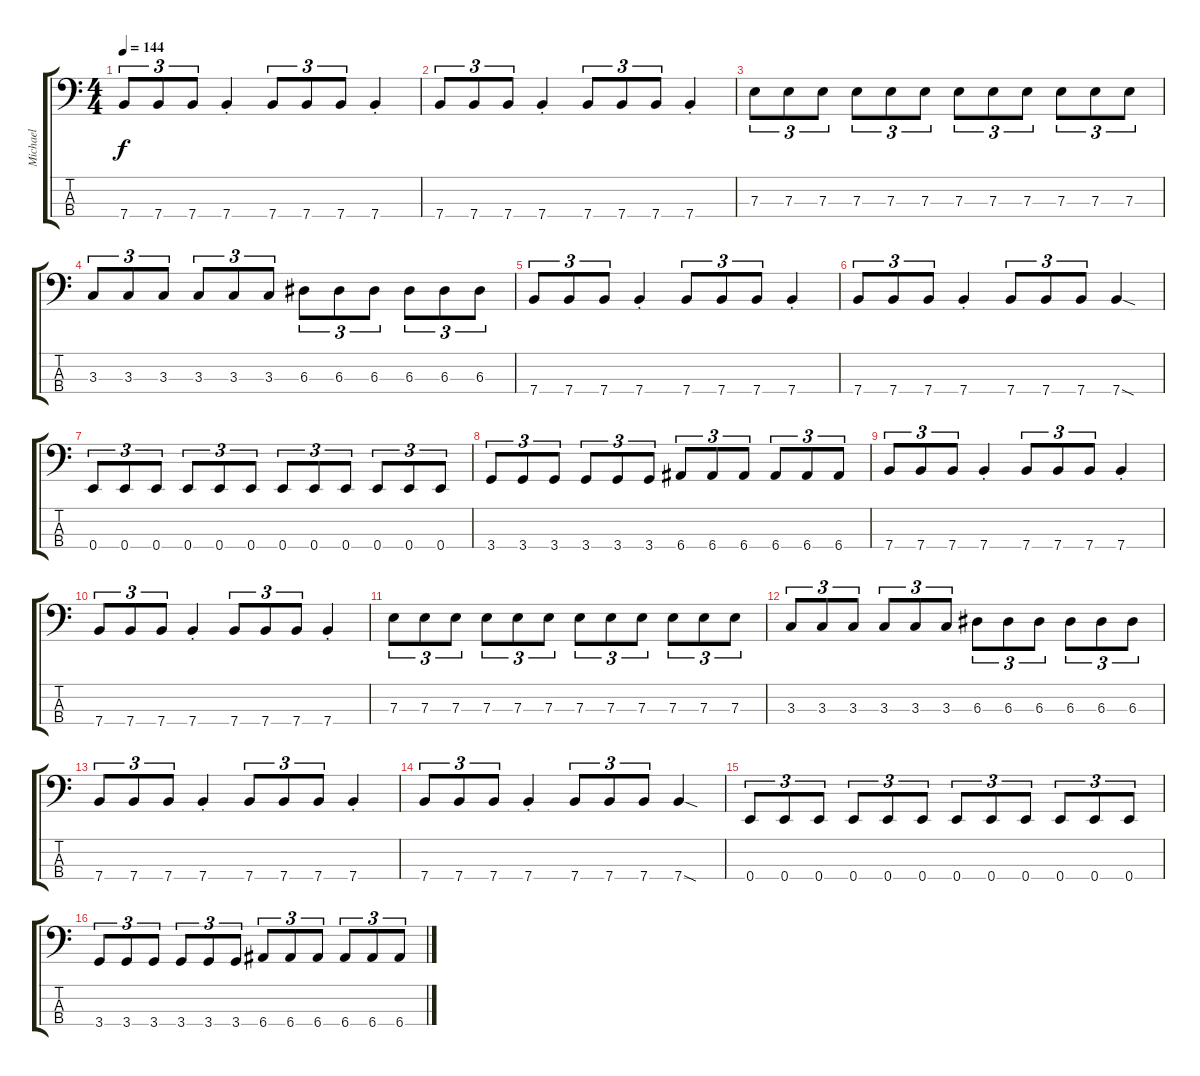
\track ("Michael" "Michael") {instrument electricbassfinger}
\staff {score tabs}
\tuning (G2 D2 A1 E1) {hide}
\ts (4 4)
\tempo 144
\clef f4
\ks c
7.4.8{tu (3 2) dy f} 7.4.8{tu (3 2)} 7.4.8{tu (3 2)} 7.4{st}.4 7.4.8{tu (3 2)} 7.4.8{tu (3 2)} 7.4.8{tu (3 2)} 7.4{st}.4 |
7.4.8{tu (3 2)} 7.4.8{tu (3 2)} 7.4.8{tu (3 2)} 7.4{st}.4 7.4.8{tu (3 2)} 7.4.8{tu (3 2)} 7.4.8{tu (3 2)} 7.4{st}.4 |
7.3.8{tu (3 2)} 7.3.8{tu (3 2)} 7.3.8{tu (3 2)} 7.3.8{tu (3 2)} 7.3.8{tu (3 2)} 7.3.8{tu (3 2)} 7.3.8{tu (3 2)} 7.3.8{tu (3 2)} 7.3.8{tu (3 2)} 7.3.8{tu (3 2)} 7.3.8{tu (3 2)} 7.3.8{tu (3 2)} |
3.3.8{tu (3 2)} 3.3.8{tu (3 2)} 3.3.8{tu (3 2)} 3.3.8{tu (3 2)} 3.3.8{tu (3 2)} 3.3.8{tu (3 2)} 6.3.8{tu (3 2)} 6.3.8{tu (3 2)} 6.3.8{tu (3 2)} 6.3.8{tu (3 2)} 6.3.8{tu (3 2)} 6.3.8{tu (3 2)} |
7.4.8{tu (3 2)} 7.4.8{tu (3 2)} 7.4.8{tu (3 2)} 7.4{st}.4 7.4.8{tu (3 2)} 7.4.8{tu (3 2)} 7.4.8{tu (3 2)} 7.4{st}.4 |
7.4.8{tu (3 2)} 7.4.8{tu (3 2)} 7.4.8{tu (3 2)} 7.4{st}.4 7.4.8{tu (3 2)} 7.4.8{tu (3 2)} 7.4.8{tu (3 2)} 7.4{sod}.4 |
0.4.8{tu (3 2)} 0.4.8{tu (3 2)} 0.4.8{tu (3 2)} 0.4.8{tu (3 2)} 0.4.8{tu (3 2)} 0.4.8{tu (3 2)} 0.4.8{tu (3 2)} 0.4.8{tu (3 2)} 0.4.8{tu (3 2)} 0.4.8{tu (3 2)} 0.4.8{tu (3 2)} 0.4.8{tu (3 2)} |
3.4.8{tu (3 2)} 3.4.8{tu (3 2)} 3.4.8{tu (3 2)} 3.4.8{tu (3 2)} 3.4.8{tu (3 2)} 3.4.8{tu (3 2)} 6.4.8{tu (3 2)} 6.4.8{tu (3 2)} 6.4.8{tu (3 2)} 6.4.8{tu (3 2)} 6.4.8{tu (3 2)} 6.4.8{tu (3 2)} |
7.4.8{tu (3 2)} 7.4.8{tu (3 2)} 7.4.8{tu (3 2)} 7.4{st}.4 7.4.8{tu (3 2)} 7.4.8{tu (3 2)} 7.4.8{tu (3 2)} 7.4{st}.4 |
7.4.8{tu (3 2)} 7.4.8{tu (3 2)} 7.4.8{tu (3 2)} 7.4{st}.4 7.4.8{tu (3 2)} 7.4.8{tu (3 2)} 7.4.8{tu (3 2)} 7.4{st}.4 |
7.3.8{tu (3 2)} 7.3.8{tu (3 2)} 7.3.8{tu (3 2)} 7.3.8{tu (3 2)} 7.3.8{tu (3 2)} 7.3.8{tu (3 2)} 7.3.8{tu (3 2)} 7.3.8{tu (3 2)} 7.3.8{tu (3 2)} 7.3.8{tu (3 2)} 7.3.8{tu (3 2)} 7.3.8{tu (3 2)} |
3.3.8{tu (3 2)} 3.3.8{tu (3 2)} 3.3.8{tu (3 2)} 3.3.8{tu (3 2)} 3.3.8{tu (3 2)} 3.3.8{tu (3 2)} 6.3.8{tu (3 2)} 6.3.8{tu (3 2)} 6.3.8{tu (3 2)} 6.3.8{tu (3 2)} 6.3.8{tu (3 2)} 6.3.8{tu (3 2)} |
7.4.8{tu (3 2)} 7.4.8{tu (3 2)} 7.4.8{tu (3 2)} 7.4{st}.4 7.4.8{tu (3 2)} 7.4.8{tu (3 2)} 7.4.8{tu (3 2)} 7.4{st}.4 |
7.4.8{tu (3 2)} 7.4.8{tu (3 2)} 7.4.8{tu (3 2)} 7.4{st}.4 7.4.8{tu (3 2)} 7.4.8{tu (3 2)} 7.4.8{tu (3 2)} 7.4{sod}.4 |
0.4.8{tu (3 2)} 0.4.8{tu (3 2)} 0.4.8{tu (3 2)} 0.4.8{tu (3 2)} 0.4.8{tu (3 2)} 0.4.8{tu (3 2)} 0.4.8{tu (3 2)} 0.4.8{tu (3 2)} 0.4.8{tu (3 2)} 0.4.8{tu (3 2)} 0.4.8{tu (3 2)} 0.4.8{tu (3 2)} |
3.4.8{tu (3 2)} 3.4.8{tu (3 2)} 3.4.8{tu (3 2)} 3.4.8{tu (3 2)} 3.4.8{tu (3 2)} 3.4.8{tu (3 2)} 6.4.8{tu (3 2)} 6.4.8{tu (3 2)} 6.4.8{tu (3 2)} 6.4.8{tu (3 2)} 6.4.8{tu (3 2)} 6.4.8{tu (3 2)}
